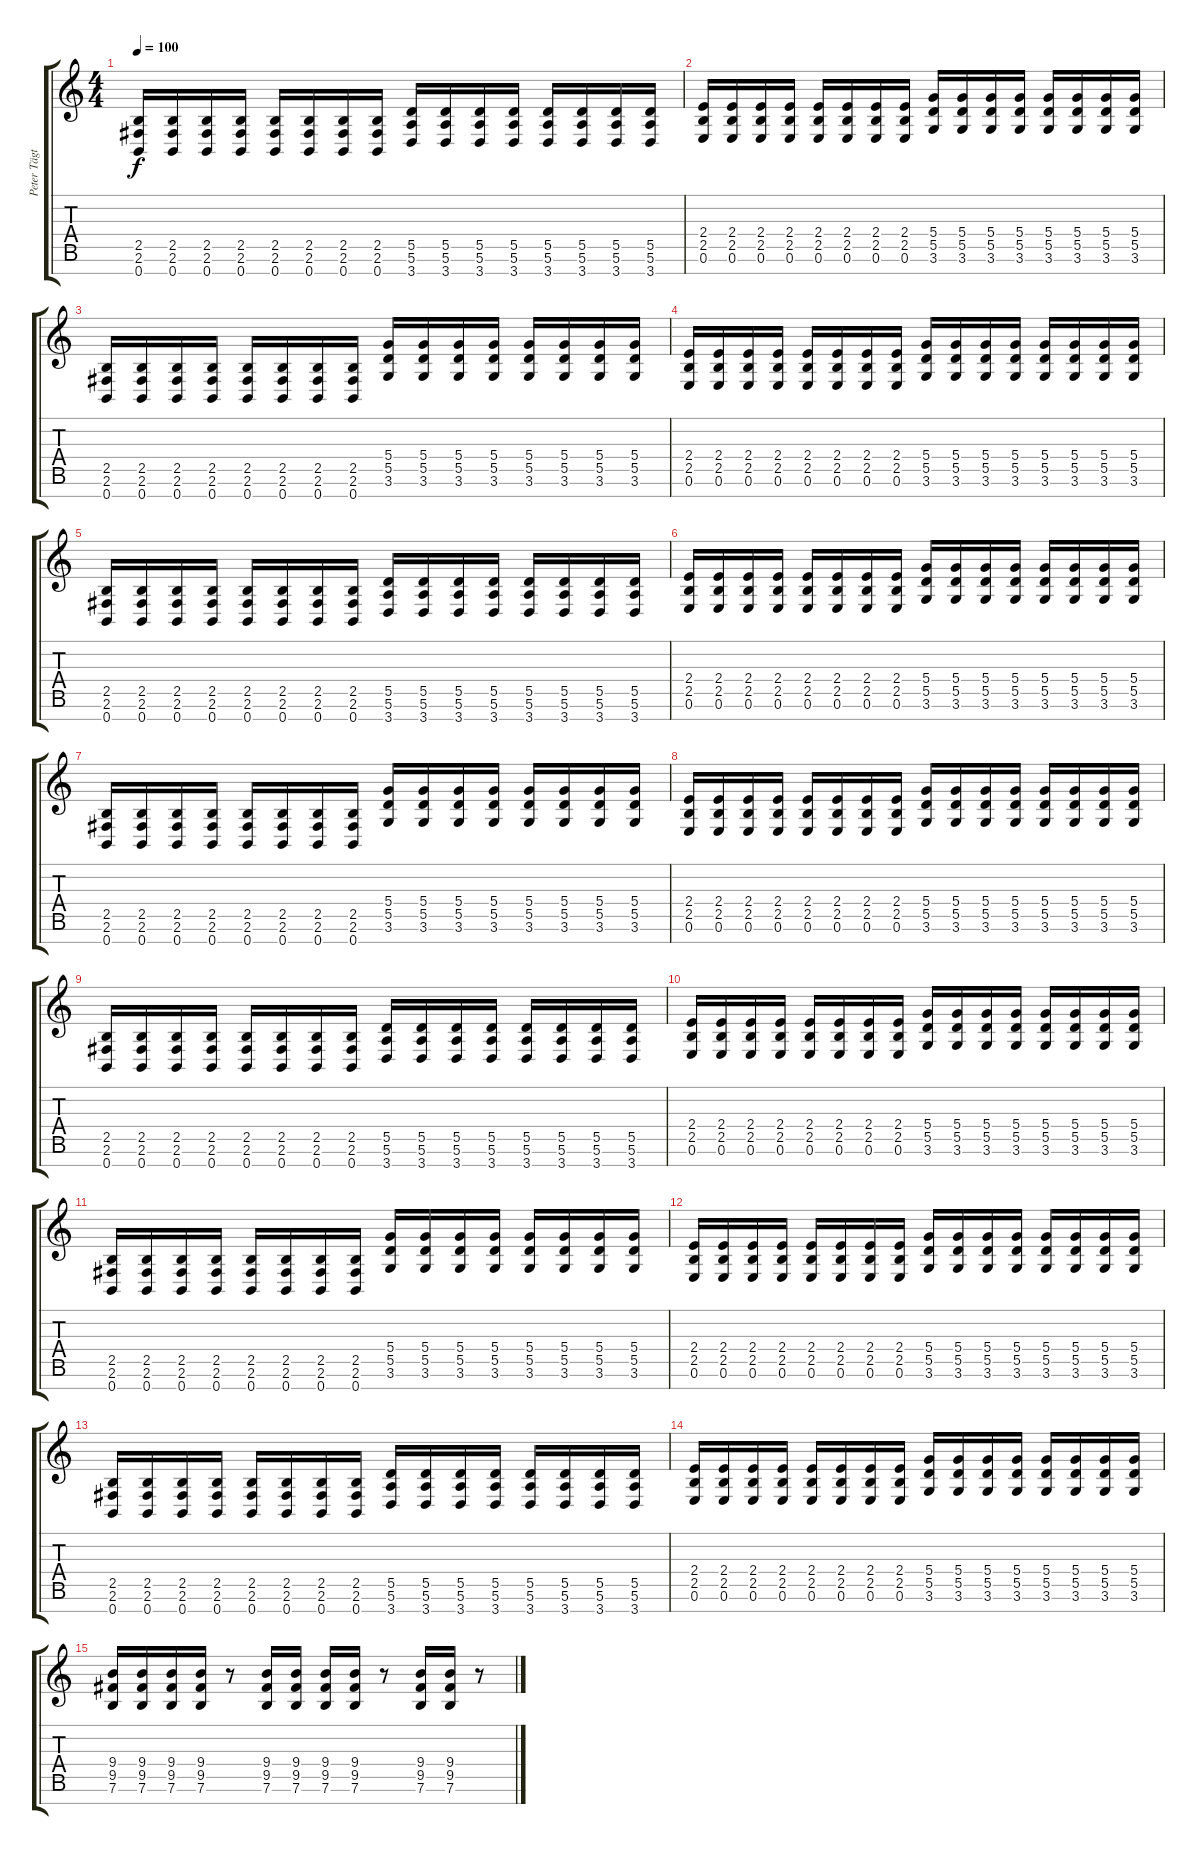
\track ("Peter Tägtgren " "Peter Tägt") {instrument distortionguitar}
\staff {score tabs}
\tuning (E4 B3 G3 D3 A2 E2 B1) {hide}
\ts (4 4)
\tempo 100
\clef g2
\ks c
(2.5 2.6 0.7).16{dy f} (2.5 2.6 0.7).16 (2.5 2.6 0.7).16 (2.5 2.6 0.7).16 (2.5 2.6 0.7).16 (2.5 2.6 0.7).16 (2.5 2.6 0.7).16 (2.5 2.6 0.7).16 (5.5 5.6 3.7).16 (5.5 5.6 3.7).16 (5.5 5.6 3.7).16 (5.5 5.6 3.7).16 (5.5 5.6 3.7).16 (5.5 5.6 3.7).16 (5.5 5.6 3.7).16 (5.5 5.6 3.7).16 |
(2.4 2.5 0.6).16 (2.4 2.5 0.6).16 (2.4 2.5 0.6).16 (2.4 2.5 0.6).16 (2.4 2.5 0.6).16 (2.4 2.5 0.6).16 (2.4 2.5 0.6).16 (2.4 2.5 0.6).16 (5.4 5.5 3.6).16 (5.4 5.5 3.6).16 (5.4 5.5 3.6).16 (5.4 5.5 3.6).16 (5.4 5.5 3.6).16 (5.4 5.5 3.6).16 (5.4 5.5 3.6).16 (5.4 5.5 3.6).16 |
(2.5 2.6 0.7).16 (2.5 2.6 0.7).16 (2.5 2.6 0.7).16 (2.5 2.6 0.7).16 (2.5 2.6 0.7).16 (2.5 2.6 0.7).16 (2.5 2.6 0.7).16 (2.5 2.6 0.7).16 (5.4 5.5 3.6).16 (5.4 5.5 3.6).16 (5.4 5.5 3.6).16 (5.4 5.5 3.6).16 (5.4 5.5 3.6).16 (5.4 5.5 3.6).16 (5.4 5.5 3.6).16 (5.4 5.5 3.6).16 |
(2.4 2.5 0.6).16 (2.4 2.5 0.6).16 (2.4 2.5 0.6).16 (2.4 2.5 0.6).16 (2.4 2.5 0.6).16 (2.4 2.5 0.6).16 (2.4 2.5 0.6).16 (2.4 2.5 0.6).16 (5.4 5.5 3.6).16 (5.4 5.5 3.6).16 (5.4 5.5 3.6).16 (5.4 5.5 3.6).16 (5.4 5.5 3.6).16 (5.4 5.5 3.6).16 (5.4 5.5 3.6).16 (5.4 5.5 3.6).16 |
(2.5 2.6 0.7).16 (2.5 2.6 0.7).16 (2.5 2.6 0.7).16 (2.5 2.6 0.7).16 (2.5 2.6 0.7).16 (2.5 2.6 0.7).16 (2.5 2.6 0.7).16 (2.5 2.6 0.7).16 (5.5 5.6 3.7).16 (5.5 5.6 3.7).16 (5.5 5.6 3.7).16 (5.5 5.6 3.7).16 (5.5 5.6 3.7).16 (5.5 5.6 3.7).16 (5.5 5.6 3.7).16 (5.5 5.6 3.7).16 |
(2.4 2.5 0.6).16 (2.4 2.5 0.6).16 (2.4 2.5 0.6).16 (2.4 2.5 0.6).16 (2.4 2.5 0.6).16 (2.4 2.5 0.6).16 (2.4 2.5 0.6).16 (2.4 2.5 0.6).16 (5.4 5.5 3.6).16 (5.4 5.5 3.6).16 (5.4 5.5 3.6).16 (5.4 5.5 3.6).16 (5.4 5.5 3.6).16 (5.4 5.5 3.6).16 (5.4 5.5 3.6).16 (5.4 5.5 3.6).16 |
(2.5 2.6 0.7).16 (2.5 2.6 0.7).16 (2.5 2.6 0.7).16 (2.5 2.6 0.7).16 (2.5 2.6 0.7).16 (2.5 2.6 0.7).16 (2.5 2.6 0.7).16 (2.5 2.6 0.7).16 (5.4 5.5 3.6).16 (5.4 5.5 3.6).16 (5.4 5.5 3.6).16 (5.4 5.5 3.6).16 (5.4 5.5 3.6).16 (5.4 5.5 3.6).16 (5.4 5.5 3.6).16 (5.4 5.5 3.6).16 |
(2.4 2.5 0.6).16 (2.4 2.5 0.6).16 (2.4 2.5 0.6).16 (2.4 2.5 0.6).16 (2.4 2.5 0.6).16 (2.4 2.5 0.6).16 (2.4 2.5 0.6).16 (2.4 2.5 0.6).16 (5.4 5.5 3.6).16 (5.4 5.5 3.6).16 (5.4 5.5 3.6).16 (5.4 5.5 3.6).16 (5.4 5.5 3.6).16 (5.4 5.5 3.6).16 (5.4 5.5 3.6).16 (5.4 5.5 3.6).16 |
(2.5 2.6 0.7).16 (2.5 2.6 0.7).16 (2.5 2.6 0.7).16 (2.5 2.6 0.7).16 (2.5 2.6 0.7).16 (2.5 2.6 0.7).16 (2.5 2.6 0.7).16 (2.5 2.6 0.7).16 (5.5 5.6 3.7).16 (5.5 5.6 3.7).16 (5.5 5.6 3.7).16 (5.5 5.6 3.7).16 (5.5 5.6 3.7).16 (5.5 5.6 3.7).16 (5.5 5.6 3.7).16 (5.5 5.6 3.7).16 |
(2.4 2.5 0.6).16 (2.4 2.5 0.6).16 (2.4 2.5 0.6).16 (2.4 2.5 0.6).16 (2.4 2.5 0.6).16 (2.4 2.5 0.6).16 (2.4 2.5 0.6).16 (2.4 2.5 0.6).16 (5.4 5.5 3.6).16 (5.4 5.5 3.6).16 (5.4 5.5 3.6).16 (5.4 5.5 3.6).16 (5.4 5.5 3.6).16 (5.4 5.5 3.6).16 (5.4 5.5 3.6).16 (5.4 5.5 3.6).16 |
(2.5 2.6 0.7).16 (2.5 2.6 0.7).16 (2.5 2.6 0.7).16 (2.5 2.6 0.7).16 (2.5 2.6 0.7).16 (2.5 2.6 0.7).16 (2.5 2.6 0.7).16 (2.5 2.6 0.7).16 (5.4 5.5 3.6).16 (5.4 5.5 3.6).16 (5.4 5.5 3.6).16 (5.4 5.5 3.6).16 (5.4 5.5 3.6).16 (5.4 5.5 3.6).16 (5.4 5.5 3.6).16 (5.4 5.5 3.6).16 |
(2.4 2.5 0.6).16 (2.4 2.5 0.6).16 (2.4 2.5 0.6).16 (2.4 2.5 0.6).16 (2.4 2.5 0.6).16 (2.4 2.5 0.6).16 (2.4 2.5 0.6).16 (2.4 2.5 0.6).16 (5.4 5.5 3.6).16 (5.4 5.5 3.6).16 (5.4 5.5 3.6).16 (5.4 5.5 3.6).16 (5.4 5.5 3.6).16 (5.4 5.5 3.6).16 (5.4 5.5 3.6).16 (5.4 5.5 3.6).16 |
(2.5 2.6 0.7).16 (2.5 2.6 0.7).16 (2.5 2.6 0.7).16 (2.5 2.6 0.7).16 (2.5 2.6 0.7).16 (2.5 2.6 0.7).16 (2.5 2.6 0.7).16 (2.5 2.6 0.7).16 (5.5 5.6 3.7).16 (5.5 5.6 3.7).16 (5.5 5.6 3.7).16 (5.5 5.6 3.7).16 (5.5 5.6 3.7).16 (5.5 5.6 3.7).16 (5.5 5.6 3.7).16 (5.5 5.6 3.7).16 |
(2.4 2.5 0.6).16 (2.4 2.5 0.6).16 (2.4 2.5 0.6).16 (2.4 2.5 0.6).16 (2.4 2.5 0.6).16 (2.4 2.5 0.6).16 (2.4 2.5 0.6).16 (2.4 2.5 0.6).16 (5.4 5.5 3.6).16 (5.4 5.5 3.6).16 (5.4 5.5 3.6).16 (5.4 5.5 3.6).16 (5.4 5.5 3.6).16 (5.4 5.5 3.6).16 (5.4 5.5 3.6).16 (5.4 5.5 3.6).16 |
(9.4 9.5 7.6).16 (9.4 9.5 7.6).16 (9.4 9.5 7.6).16 (9.4 9.5 7.6).16 r.8 (9.4 9.5 7.6).16 (9.4 9.5 7.6).16 (9.4 9.5 7.6).16 (9.4 9.5 7.6).16 r.8 (9.4 9.5 7.6).16 (9.4 9.5 7.6).16 r.8
